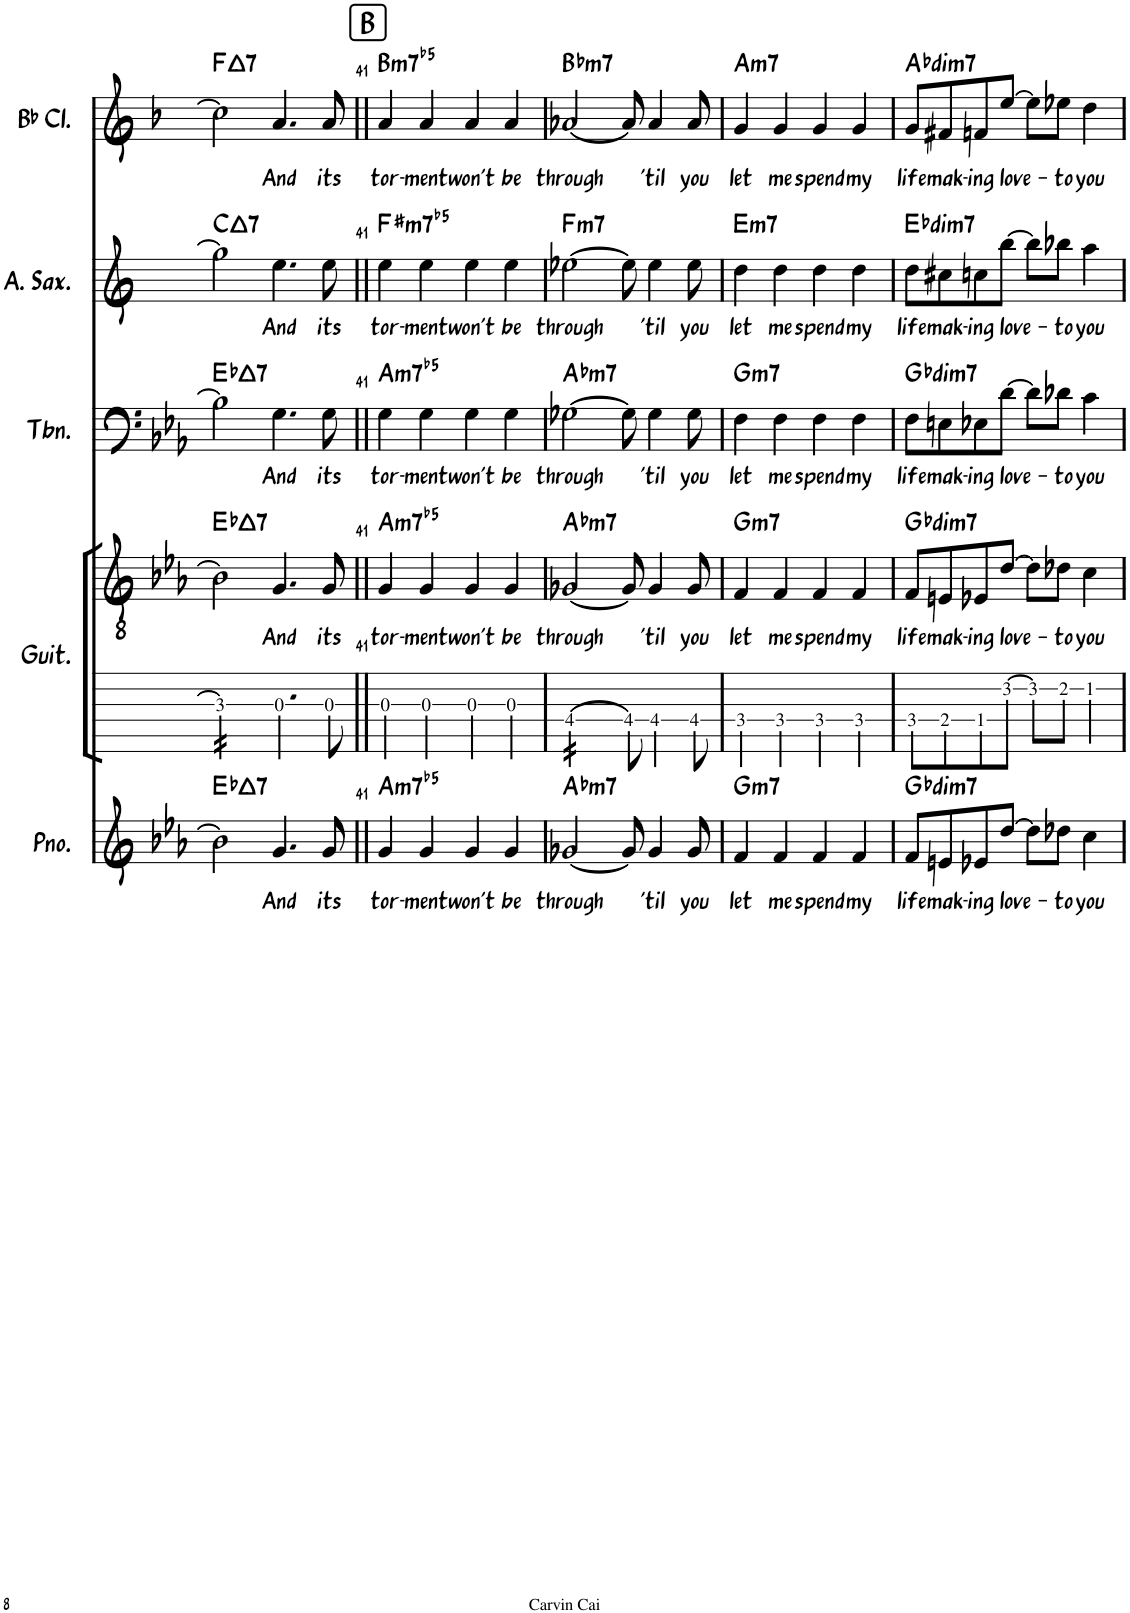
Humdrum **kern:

**kern	**text	**harte	**kern	**kern	**text	**harte	**kern	**text	**harte	**kern	**text	**harte	**kern	**text	**harte
*part5	*part5	*part5	*part4	*part4	*part4	*part4	*part3	*part3	*part3	*part2	*part2	*part2	*part1	*part1	*part1
*staff6	*staff6	*	*staff5	*staff4	*staff4	*	*staff3	*staff3	*	*staff2	*staff2	*	*staff1	*staff1	*
*I"钢琴	*	*	*I"原音吉他	*	*	*	*I"长号	*	*	*I"中音萨克斯	*	*	*I"降B调单簧管	*	*
!!LO:PB:g=z
*clefG2	*	*	*	*clefGv2	*	*	*clefF4	*	*	*clefG2	*	*	*clefG2	*	*
*	*	*	*	*	*	*	*	*	*	*Trd5c9	*	*	*Trd1c2	*	*
*k[b-e-a-]	*	*	*k[b-e-a-]	*k[b-e-a-]	*	*	*k[b-e-a-]	*	*	*k[]	*	*	*k[b-]	*	*
*M4/4	*	*	*M4/4	*M4/4	*	*	*M4/4	*	*	*M4/4	*	*	*M4/4	*	*
=40	=40	=40	=40	=40	=40	=40	=40	=40	=40	=40	=40	=40	=40	=40	=40
!	!	!LO:H:kt=7	!	!	!	!LO:H:kt=7	!	!	!LO:H:kt=7	!	!	!LO:H:kt=7	!	!	!LO:H:kt=7
2b-\]	.	Eb:maj7	2B-\]	2B-\]	.	Eb:maj7	2B-\]	.	Eb:maj7	2gg\]	.	C:maj7	2cc\]	.	F:maj7
!	!LO:LY:b	!	!	!	!LO:LY:b	!	!	!LO:LY:b	!	!	!LO:LY:b	!	!	!LO:LY:b	!
4.g/	And	.	4.G\	4.G/	And	.	4.G\	And	.	4.ee\	And	.	4.a/	And	.
!	!LO:LY:b	!	!	!	!LO:LY:b	!	!	!LO:LY:b	!	!	!LO:LY:b	!	!	!LO:LY:b	!
8g/	its	.	8G\	8G/	its	.	8G\	its	.	8ee\	its	.	8a/	its	.
!!LO:REH:place=s1:a:B:cj:fs=14:t=B
=41||	=41||	=41||	=41||	=41||	=41||	=41||	=41||	=41||	=41||	=41||	=41||	=41||	=41||	=41||	=41||
!	!LO:LY:b	!LO:H:kt=m7b5	!	!	!LO:LY:b	!LO:H:kt=m7b5	!	!LO:LY:b	!LO:H:kt=m7b5	!	!LO:LY:b	!LO:H:kt=m7b5	!	!LO:LY:b	!LO:H:kt=m7b5
4g/	tor-	A:hdim7	4G\	4G/	tor-	A:hdim7	4G\	tor-	A:hdim7	4ee\	tor-	F#:hdim7	4a/	tor-	B:hdim7
!	!LO:LY:b	!	!	!	!LO:LY:b	!	!	!LO:LY:b	!	!	!LO:LY:b	!	!	!LO:LY:b	!
4g/	-ment	.	4G\	4G/	-ment	.	4G\	-ment	.	4ee\	-ment	.	4a/	-ment	.
!	!LO:LY:b	!	!	!	!LO:LY:b	!	!	!LO:LY:b	!	!	!LO:LY:b	!	!	!LO:LY:b	!
4g/	won't	.	4G\	4G/	won't	.	4G\	won't	.	4ee\	won't	.	4a/	won't	.
!	!LO:LY:b	!	!	!	!LO:LY:b	!	!	!LO:LY:b	!	!	!LO:LY:b	!	!	!LO:LY:b	!
4g/	be	.	4G\	4G/	be	.	4G\	be	.	4ee\	be	.	4a/	be	.
=42	=42	=42	=42	=42	=42	=42	=42	=42	=42	=42	=42	=42	=42	=42	=42
!	!LO:LY:b	!LO:H:kt=m7	!	!	!LO:LY:b	!LO:H:kt=m7	!	!LO:LY:b	!LO:H:kt=m7	!	!LO:LY:b	!LO:H:kt=m7	!	!LO:LY:b	!LO:H:kt=m7
[2g-X/	through	Ab:min7	[2G-X\	[2G-X/	through	Ab:min7	[2G-X\	through	Ab:min7	[2ee-X\	through	F:min7	[2a-X/	through	Bb:min7
8g-/]	.	.	8G-\]	8G-/]	.	.	8G-\]	.	.	8ee-\]	.	.	8a-/]	.	.
!	!LO:LY:b	!	!	!	!LO:LY:b	!	!	!LO:LY:b	!	!	!LO:LY:b	!	!	!LO:LY:b	!
4g-/	'til	.	4G-\	4G-/	'til	.	4G-\	'til	.	4ee-\	'til	.	4a-/	'til	.
!	!LO:LY:b	!	!	!	!LO:LY:b	!	!	!LO:LY:b	!	!	!LO:LY:b	!	!	!LO:LY:b	!
8g-/	you	.	8G-\	8G-/	you	.	8G-\	you	.	8ee-\	you	.	8a-/	you	.
=43	=43	=43	=43	=43	=43	=43	=43	=43	=43	=43	=43	=43	=43	=43	=43
!	!LO:LY:b	!LO:H:kt=m7	!	!	!LO:LY:b	!LO:H:kt=m7	!	!LO:LY:b	!LO:H:kt=m7	!	!LO:LY:b	!LO:H:kt=m7	!	!LO:LY:b	!LO:H:kt=m7
4f/	let	G:min7	4F\	4F/	let	G:min7	4F\	let	G:min7	4dd\	let	E:min7	4g/	let	A:min7
!	!LO:LY:b	!	!	!	!LO:LY:b	!	!	!LO:LY:b	!	!	!LO:LY:b	!	!	!LO:LY:b	!
4f/	me	.	4F\	4F/	me	.	4F\	me	.	4dd\	me	.	4g/	me	.
!	!LO:LY:b	!	!	!	!LO:LY:b	!	!	!LO:LY:b	!	!	!LO:LY:b	!	!	!LO:LY:b	!
4f/	spend	.	4F\	4F/	spend	.	4F\	spend	.	4dd\	spend	.	4g/	spend	.
!	!LO:LY:b	!	!	!	!LO:LY:b	!	!	!LO:LY:b	!	!	!LO:LY:b	!	!	!LO:LY:b	!
4f/	my	.	4F\	4F/	my	.	4F\	my	.	4dd\	my	.	4g/	my	.
=44	=44	=44	=44	=44	=44	=44	=44	=44	=44	=44	=44	=44	=44	=44	=44
!	!LO:LY:b	!LO:H:kt=dim7	!	!	!LO:LY:b	!LO:H:kt=dim7	!	!LO:LY:b	!LO:H:kt=dim7	!	!LO:LY:b	!LO:H:kt=dim7	!	!LO:LY:b	!LO:H:kt=dim7
8f/L	life	Gb:dim7	8F\L	8F/L	life	Gb:dim7	8F\L	life	Gb:dim7	8dd\L	life	Eb:dim7	8g/L	life	Ab:dim7
!	!LO:LY:b	!	!	!	!LO:LY:b	!	!	!LO:LY:b	!	!	!LO:LY:b	!	!	!LO:LY:b	!
8en/	mak-	.	8En\	8En/	mak-	.	8En\	mak-	.	8cc#X\	mak-	.	8f#X/	mak-	.
!	!LO:LY:b	!	!	!	!LO:LY:b	!	!	!LO:LY:b	!	!	!LO:LY:b	!	!	!LO:LY:b	!
8e-X/	-ing	.	8E-X\	8E-X/	-ing	.	8E-X\	-ing	.	8ccn\	-ing	.	8fn/	-ing	.
!	!LO:LY:b	!	!	!	!LO:LY:b	!	!	!LO:LY:b	!	!	!LO:LY:b	!	!	!LO:LY:b	!
[8dd/J	love-	.	[8d\J	[8d/J	love-	.	[8d\J	love-	.	[8bb\J	love-	.	[8ee/J	love-	.
8dd\L]	.	.	8d\L]	8d\L]	.	.	8d\L]	.	.	8bb\L]	.	.	8ee\L]	.	.
!	!LO:LY:b	!	!	!	!LO:LY:b	!	!	!LO:LY:b	!	!	!LO:LY:b	!	!	!LO:LY:b	!
8dd-X\J	-to	.	8d-X\J	8d-X\J	-to	.	8d-X\J	-to	.	8bb-X\J	-to	.	8ee-X\J	-to	.
!	!LO:LY:b	!	!	!	!LO:LY:b	!	!	!LO:LY:b	!	!	!LO:LY:b	!	!	!LO:LY:b	!
4cc\	you	.	4c\	4c\	you	.	4c\	you	.	4aa\	you	.	4dd\	you	.
=	=	=	=	=	=	=	=	=	=	=	=	=	=	=	=
*-	*-	*-	*-	*-	*-	*-	*-	*-	*-	*-	*-	*-	*-	*-	*-
